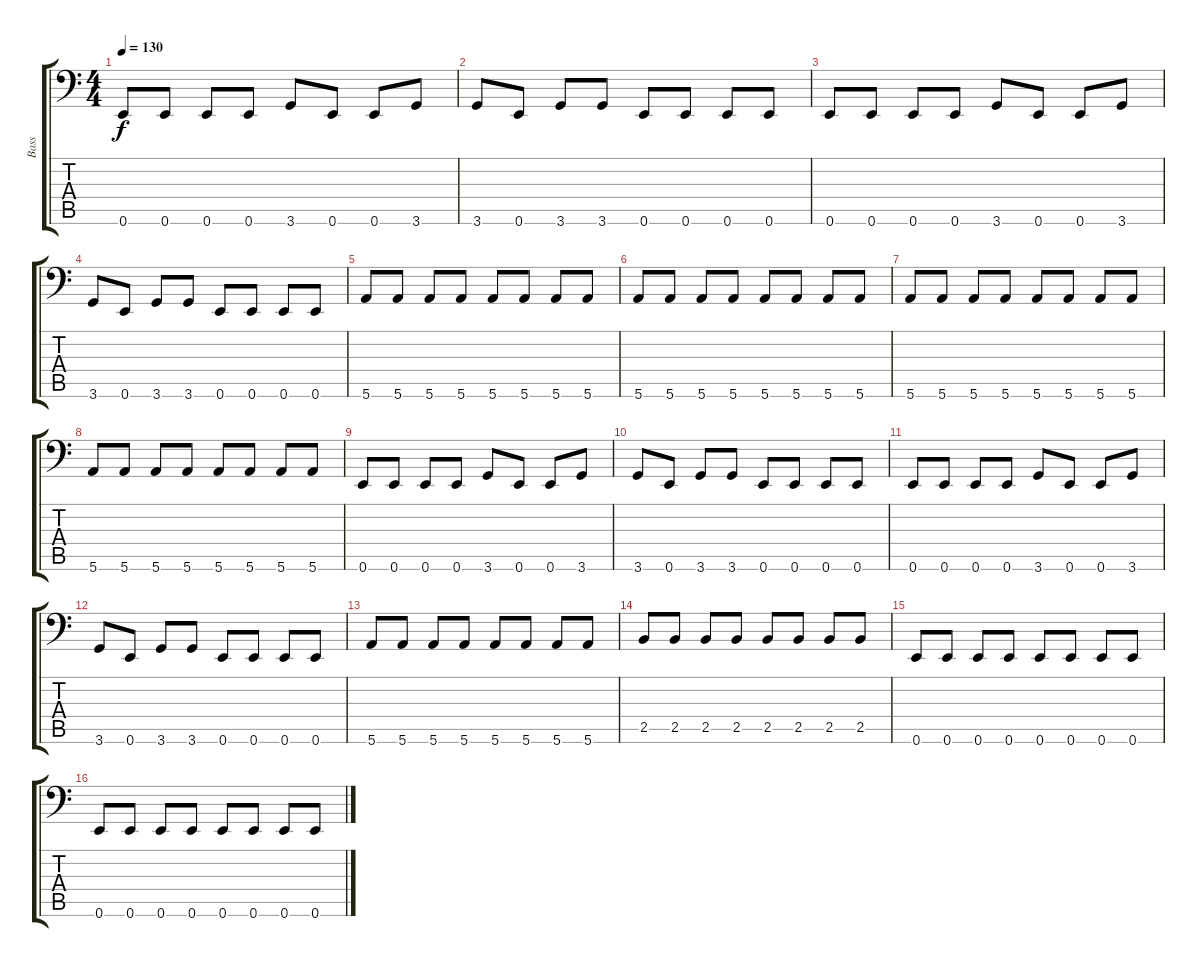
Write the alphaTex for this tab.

\track ("Bass" "Bass") {instrument electricbasspick}
\staff {score tabs}
\tuning (E3 B2 G2 D2 A1 E1) {hide}
\ts (4 4)
\tempo 130
\clef f4
\ks c
0.6.8{dy f} 0.6.8 0.6.8 0.6.8 3.6.8 0.6.8 0.6.8 3.6.8 |
3.6.8 0.6.8 3.6.8 3.6.8 0.6.8 0.6.8 0.6.8 0.6.8 |
0.6.8 0.6.8 0.6.8 0.6.8 3.6.8 0.6.8 0.6.8 3.6.8 |
3.6.8 0.6.8 3.6.8 3.6.8 0.6.8 0.6.8 0.6.8 0.6.8 |
5.6.8 5.6.8 5.6.8 5.6.8 5.6.8 5.6.8 5.6.8 5.6.8 |
5.6.8 5.6.8 5.6.8 5.6.8 5.6.8 5.6.8 5.6.8 5.6.8 |
5.6.8 5.6.8 5.6.8 5.6.8 5.6.8 5.6.8 5.6.8 5.6.8 |
5.6.8 5.6.8 5.6.8 5.6.8 5.6.8 5.6.8 5.6.8 5.6.8 |
0.6.8 0.6.8 0.6.8 0.6.8 3.6.8 0.6.8 0.6.8 3.6.8 |
3.6.8 0.6.8 3.6.8 3.6.8 0.6.8 0.6.8 0.6.8 0.6.8 |
0.6.8 0.6.8 0.6.8 0.6.8 3.6.8 0.6.8 0.6.8 3.6.8 |
3.6.8 0.6.8 3.6.8 3.6.8 0.6.8 0.6.8 0.6.8 0.6.8 |
5.6.8 5.6.8 5.6.8 5.6.8 5.6.8 5.6.8 5.6.8 5.6.8 |
2.5.8 2.5.8 2.5.8 2.5.8 2.5.8 2.5.8 2.5.8 2.5.8 |
0.6.8 0.6.8 0.6.8 0.6.8 0.6.8 0.6.8 0.6.8 0.6.8 |
0.6.8 0.6.8 0.6.8 0.6.8 0.6.8 0.6.8 0.6.8 0.6.8
